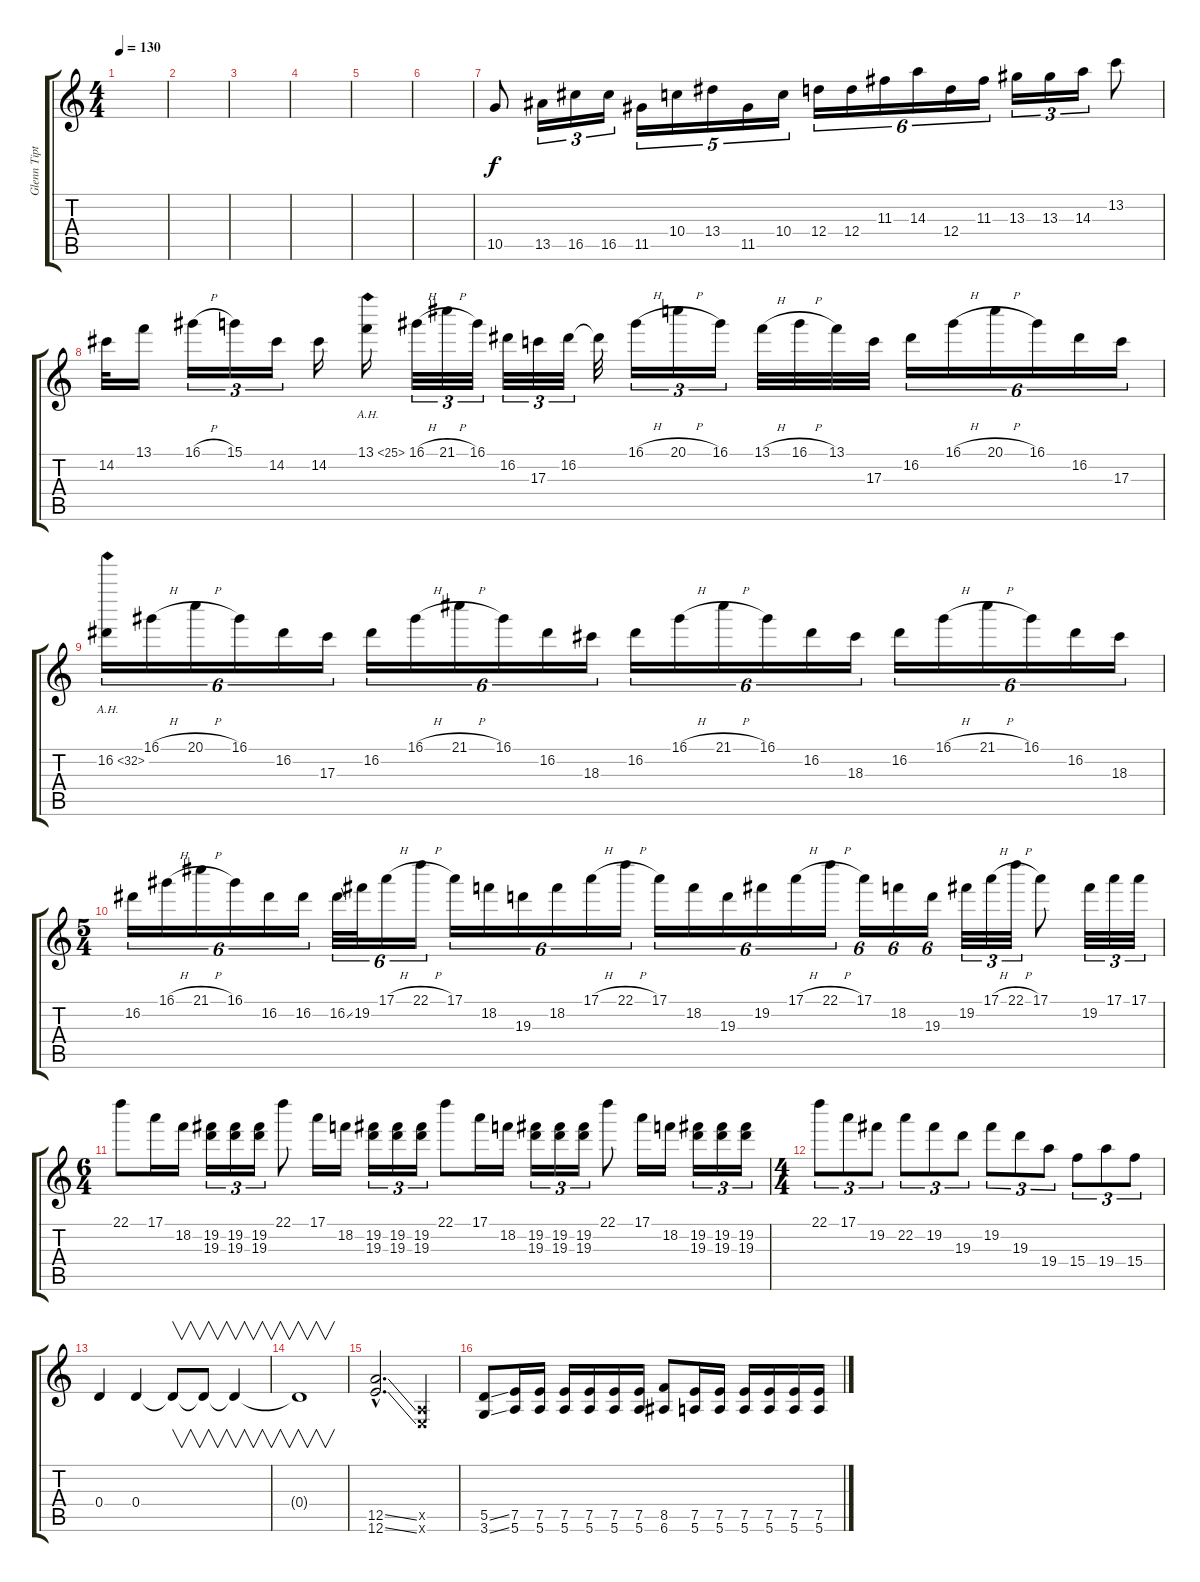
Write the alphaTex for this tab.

\track ("Glenn Tipton" "Glenn Tipt") {instrument distortionguitar}
\staff {score tabs}
\tuning (E4 B3 G3 D3 A2 E2) {hide}
\ts (4 4)
\tempo 130
\clef g2
\ks c
|
|
|
|
|
|
10.5.8 13.5.16{tu (3 2)} 16.5.16{tu (3 2)} 16.5.16{tu (3 2)} 11.5.16{tu (5 4)} 10.4.16{tu (5 4)} 13.4.16{tu (5 4)} 11.5.16{tu (5 4)} 10.4.16{tu (5 4)} 12.4.16{tu (6 4)} 12.4.16{tu (6 4)} 11.3.16{tu (6 4)} 14.3.16{tu (6 4)} 12.4.16{tu (6 4)} 11.3.16{tu (6 4)} 13.3.16{tu (3 2)} 13.3.16{tu (3 2)} 14.3.16{tu (3 2)} 13.2.8 |
14.2.32 13.1.16 16.1{h}.16{tu (3 2)} 15.1.16{tu (3 2)} 14.2.16{tu (3 2)} 14.2.16 13.1{ah 12}.16 16.1{h}.32{tu (3 2)} 21.1{h}.32{tu (3 2)} 16.1.32{tu (3 2)} 16.2.32{tu (3 2)} 17.3.32{tu (3 2)} 16.2.32{tu (3 2)} 16.2{t}.32 16.1{h}.16{tu (3 2)} 20.1{h}.16{tu (3 2)} 16.1.16{tu (3 2)} 13.1{h}.32 16.1{h}.32 13.1.32 17.3.32 16.2.16{tu (6 4)} 16.1{h}.16{tu (6 4)} 20.1{h}.16{tu (6 4)} 16.1.16{tu (6 4)} 16.2.16{tu (6 4)} 17.3.16{tu (6 4)} |
16.2{ah 16}.16{tu (6 4)} 16.1{h}.16{tu (6 4)} 20.1{h}.16{tu (6 4)} 16.1.16{tu (6 4)} 16.2.16{tu (6 4)} 17.3.16{tu (6 4)} 16.2.16{tu (6 4)} 16.1{h}.16{tu (6 4)} 21.1{h}.16{tu (6 4)} 16.1.16{tu (6 4)} 16.2.16{tu (6 4)} 18.3.16{tu (6 4)} 16.2.16{tu (6 4)} 16.1{h}.16{tu (6 4)} 21.1{h}.16{tu (6 4)} 16.1.16{tu (6 4)} 16.2.16{tu (6 4)} 18.3.16{tu (6 4)} 16.2.16{tu (6 4)} 16.1{h}.16{tu (6 4)} 21.1{h}.16{tu (6 4)} 16.1.16{tu (6 4)} 16.2.16{tu (6 4)} 18.3.16{tu (6 4)} |
\ts (5 4)
16.2.16{tu (6 4)} 16.1{h}.16{tu (6 4)} 21.1{h}.16{tu (6 4)} 16.1.16{tu (6 4)} 16.2.16{tu (6 4)} 16.2.16{tu (6 4)} 16.2{ss}.32{tu (6 4)} 19.2.32{tu (6 4)} 17.1{h}.16{tu (6 4)} 22.1{h}.16{tu (6 4)} 17.1.16{tu (6 4)} 18.2.16{tu (6 4)} 19.3.16{tu (6 4)} 18.2.16{tu (6 4)} 17.1{h}.16{tu (6 4)} 22.1{h}.16{tu (6 4)} 17.1.16{tu (6 4)} 18.2.16{tu (6 4)} 19.3.16{tu (6 4)} 19.2.16{tu (6 4)} 17.1{h}.16{tu (6 4)} 22.1{h}.16{tu (6 4)} 17.1.16{tu (6 4)} 18.2.16{tu (6 4)} 19.3.16{tu (6 4)} 19.2.32{tu (3 2)} 17.1{h}.32{tu (3 2)} 22.1{h}.32{tu (3 2)} 17.1.8 19.2.32{tu (3 2)} 17.1.32{tu (3 2)} 17.1.32{tu (3 2)} |
\ts (6 4)
22.1.8 17.1.16 18.2.16 (19.2 19.3).16{tu (3 2)} (19.2 19.3).16{tu (3 2)} (19.2 19.3).16{tu (3 2)} 22.1.8 17.1.16 18.2.16 (19.2 19.3).16{tu (3 2)} (19.2 19.3).16{tu (3 2)} (19.2 19.3).16{tu (3 2)} 22.1.8 17.1.16 18.2.16 (19.2 19.3).16{tu (3 2)} (19.2 19.3).16{tu (3 2)} (19.2 19.3).16{tu (3 2)} 22.1.8 17.1.16 18.2.16 (19.2 19.3).16{tu (3 2)} (19.2 19.3).16{tu (3 2)} (19.2 19.3).16{tu (3 2)} |
\ts (4 4)
22.1.8{tu (3 2)} 17.1.8{tu (3 2)} 19.2.8{tu (3 2)} 22.2.8{tu (3 2)} 19.2.8{tu (3 2)} 19.3.8{tu (3 2)} 19.2.8{tu (3 2)} 19.3.8{tu (3 2)} 19.4.8{tu (3 2)} 15.4.8{tu (3 2)} 19.4.8{tu (3 2)} 15.4.8{tu (3 2)} |
0.4.4 0.4.4 0.4{t}.8{v} 0.4{t}.8{v} 0.4{t}.4{v} |
0.4{t}.1{v} |
(12.5{ss hac} 12.6{ss hac}).2{d} (0.5{x} 0.6{x}).4 |
(5.5{ss} 3.6{ss}).8 (7.5 5.6).16 (7.5 5.6).16 (7.5 5.6).16 (7.5 5.6).16 (7.5 5.6).16 (7.5 5.6).16 (8.5 6.6).8 (7.5 5.6).16 (7.5 5.6).16 (7.5 5.6).16 (7.5 5.6).16 (7.5 5.6).16 (7.5 5.6).16
